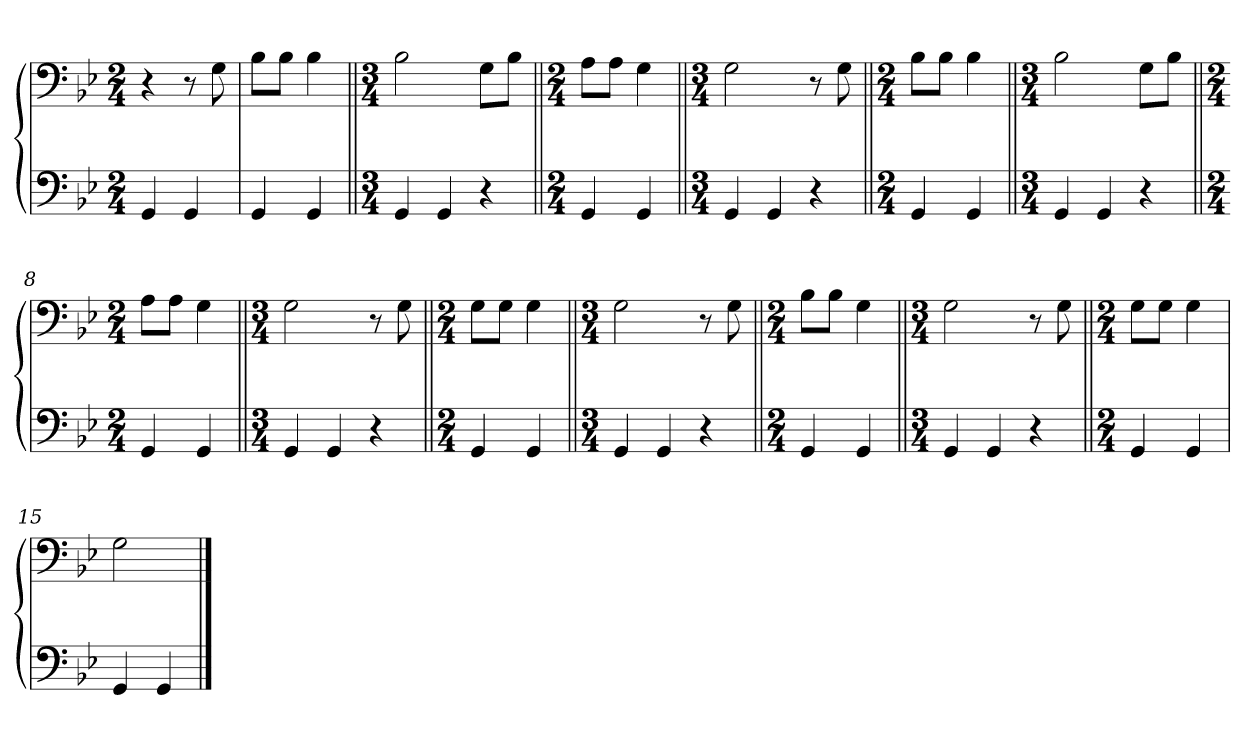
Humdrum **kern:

**kern	**kern
*part1	*part1
*staff2	*staff1
*clefF4	*clefF4
*k[b-e-]	*k[b-e-]
*M2/4	*M2/4
=1	=1
4GG/	4r
4GG/	8r
.	8G\
=2	=2
4GG/	8B-\L
.	8B-\J
4GG/	4B-\
=3||	=3||
*M3/4	*M3/4
4GG/	2B-\
4GG/	.
4r	8G\L
.	8B-\J
=4||	=4||
*M2/4	*M2/4
4GG/	8A\L
.	8A\J
4GG/	4G\
=5||	=5||
*M3/4	*M3/4
4GG/	2G\
4GG/	.
4r	8r
.	8G\
=6||	=6||
*M2/4	*M2/4
4GG/	8B-\L
.	8B-\J
4GG/	4B-\
=7||	=7||
*M3/4	*M3/4
4GG/	2B-\
4GG/	.
4r	8G\L
.	8B-\J
=8||	=8||
*M2/4	*M2/4
4GG/	8A\L
.	8A\J
4GG/	4G\
=9||	=9||
*M3/4	*M3/4
4GG/	2G\
4GG/	.
4r	8r
.	8G\
=10||	=10||
*M2/4	*M2/4
4GG/	8G\L
.	8G\J
4GG/	4G\
=11||	=11||
*M3/4	*M3/4
4GG/	2G\
4GG/	.
4r	8r
.	8G\
=12||	=12||
*M2/4	*M2/4
4GG/	8B-\L
.	8B-\J
4GG/	4G\
=13||	=13||
*M3/4	*M3/4
4GG/	2G\
4GG/	.
4r	8r
.	8G\
=14||	=14||
*M2/4	*M2/4
4GG/	8G\L
.	8G\J
4GG/	4G\
=15	=15
4GG/	2G\
4GG/	.
==	==
*-	*-
